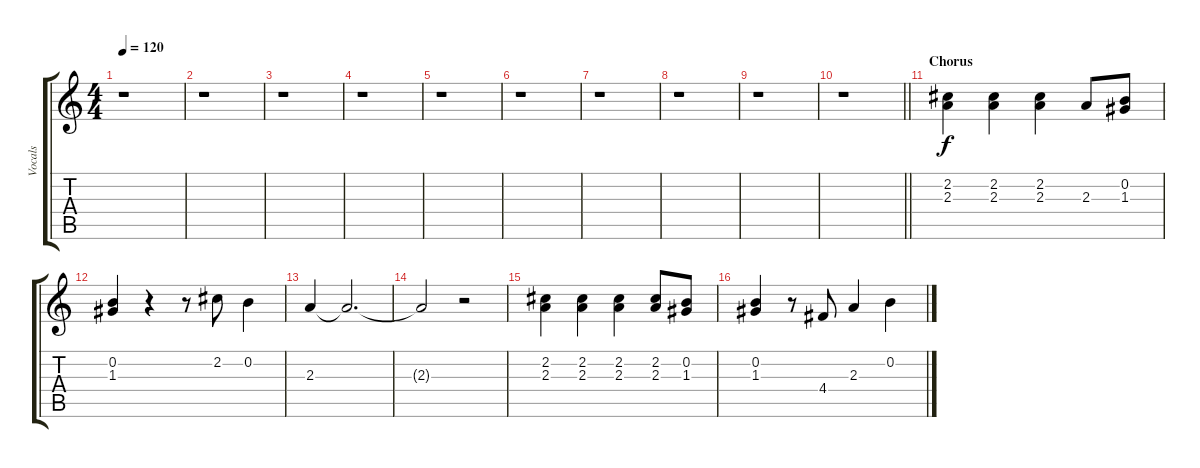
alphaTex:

\track ("Vocals" "Vocals") {instrument lead3calliope}
\staff {score tabs}
\tuning (E5 B4 G4 D4 A3 E3) {hide}
\ts (4 4)
\tempo 120
\clef g2
\ks c
r.1{dy f} |
r.1 |
r.1 |
r.1 |
r.1 |
r.1 |
r.1 |
r.1 |
r.1 |
\barLineRight lightlight
r.1 |
\section ("" "Chorus")
(2.2 2.3).4 (2.2 2.3).4 (2.2 2.3).4 2.3.8 (0.2 1.3).8 |
(0.2 1.3).4 r.4 r.8 2.2.8 0.2.4 |
2.3.4 2.3{t}.2{d} |
2.3{t}.2 r.2 |
(2.2 2.3).4 (2.2 2.3).4 (2.2 2.3).4 (2.2 2.3).8 (0.2 1.3).8 |
(0.2 1.3).4 r.8 4.4.8 2.3.4 0.2.4
